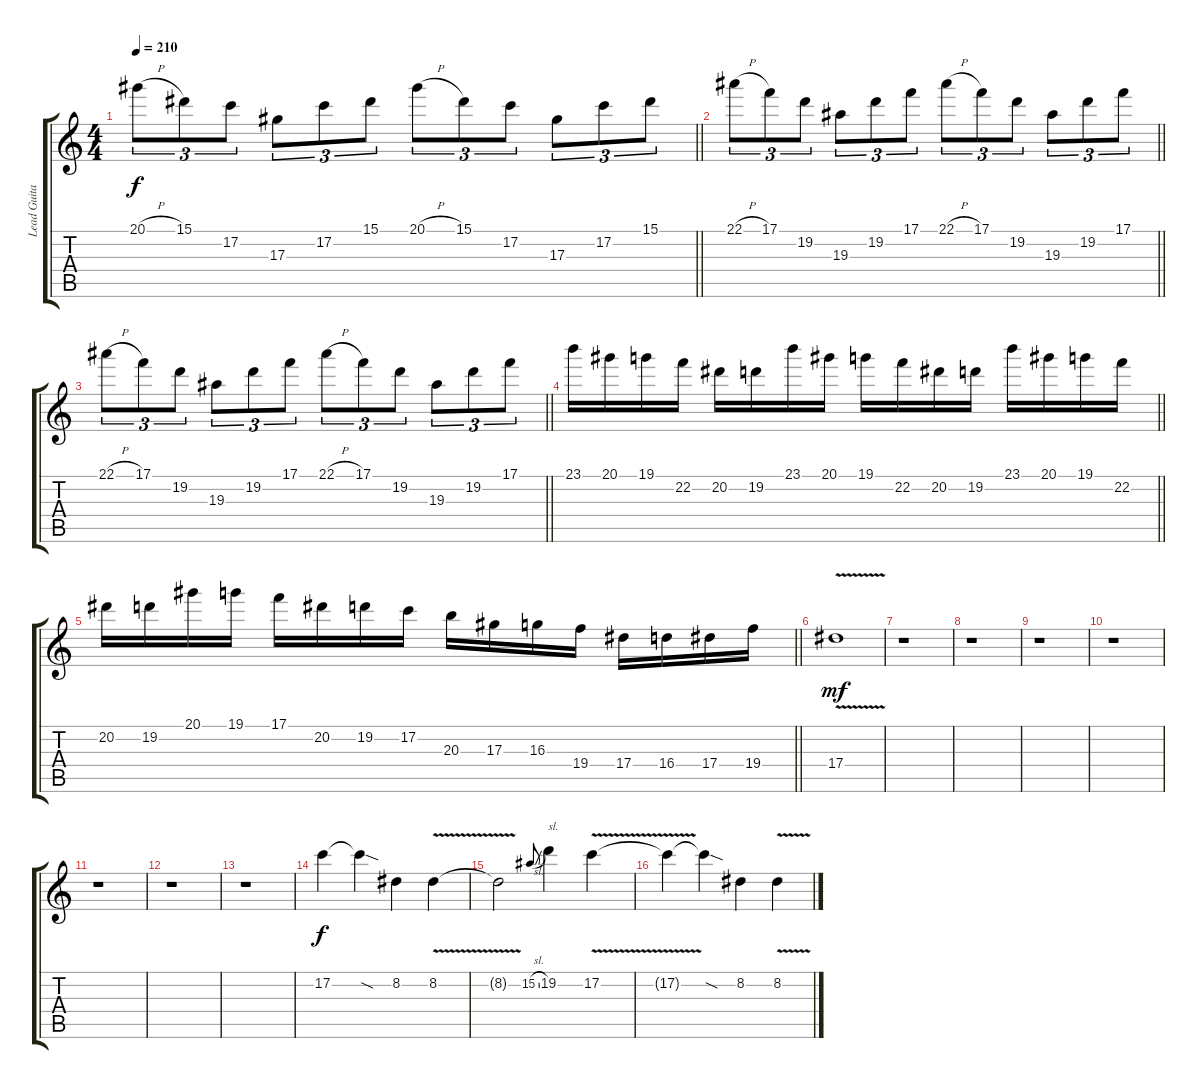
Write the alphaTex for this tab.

\track ("Lead Guitar III" "Lead Guita") {instrument distortionguitar}
\staff {score tabs}
\tuning (C4 G3 Eb3 Bb2 F2 C2) {hide}
\ts (4 4)
\tempo 210
\clef g2
\barLineRight lightlight
\ks c
20.1{h}.8{tu (3 2) dy f} 15.1.8{tu (3 2)} 17.2.8{tu (3 2)} 17.3.8{tu (3 2)} 17.2.8{tu (3 2)} 15.1.8{tu (3 2)} 20.1{h}.8{tu (3 2)} 15.1.8{tu (3 2)} 17.2.8{tu (3 2)} 17.3.8{tu (3 2)} 17.2.8{tu (3 2)} 15.1.8{tu (3 2)} |
\barLineRight lightlight
22.1{h}.8{tu (3 2)} 17.1.8{tu (3 2)} 19.2.8{tu (3 2)} 19.3.8{tu (3 2)} 19.2.8{tu (3 2)} 17.1.8{tu (3 2)} 22.1{h}.8{tu (3 2)} 17.1.8{tu (3 2)} 19.2.8{tu (3 2)} 19.3.8{tu (3 2)} 19.2.8{tu (3 2)} 17.1.8{tu (3 2)} |
\barLineRight lightlight
22.1{h}.8{tu (3 2)} 17.1.8{tu (3 2)} 19.2.8{tu (3 2)} 19.3.8{tu (3 2)} 19.2.8{tu (3 2)} 17.1.8{tu (3 2)} 22.1{h}.8{tu (3 2)} 17.1.8{tu (3 2)} 19.2.8{tu (3 2)} 19.3.8{tu (3 2)} 19.2.8{tu (3 2)} 17.1.8{tu (3 2)} |
\barLineRight lightlight
23.1.16 20.1.16 19.1.16 22.2.16 20.2.16 19.2.16 23.1.16 20.1.16 19.1.16 22.2.16 20.2.16 19.2.16 23.1.16 20.1.16 19.1.16 22.2.16 |
\barLineRight lightlight
20.2.16 19.2.16 20.1.16 19.1.16 17.1.16 20.2.16 19.2.16 17.2.16 20.3.16 17.3.16 16.3.16 19.4.16 17.4.16 16.4.16 17.4.16 19.4.16 |
\section ("" "")
17.4{v}.1{dy mf} |
r.1 |
r.1 |
r.1 |
r.1 |
r.1 |
r.1 |
r.1{volume 13} |
17.2.4{dy f volume 8} 17.2{sod t}.4 8.2.4 8.2{v}.4 |
8.2{t}.2 15.2{sl}.8{gr onbeat} 19.2.4{txt "sl."} 17.2{v}.4 |
17.2{t}.4 17.2{sod t}.4 8.2.4 8.2{v}.4
